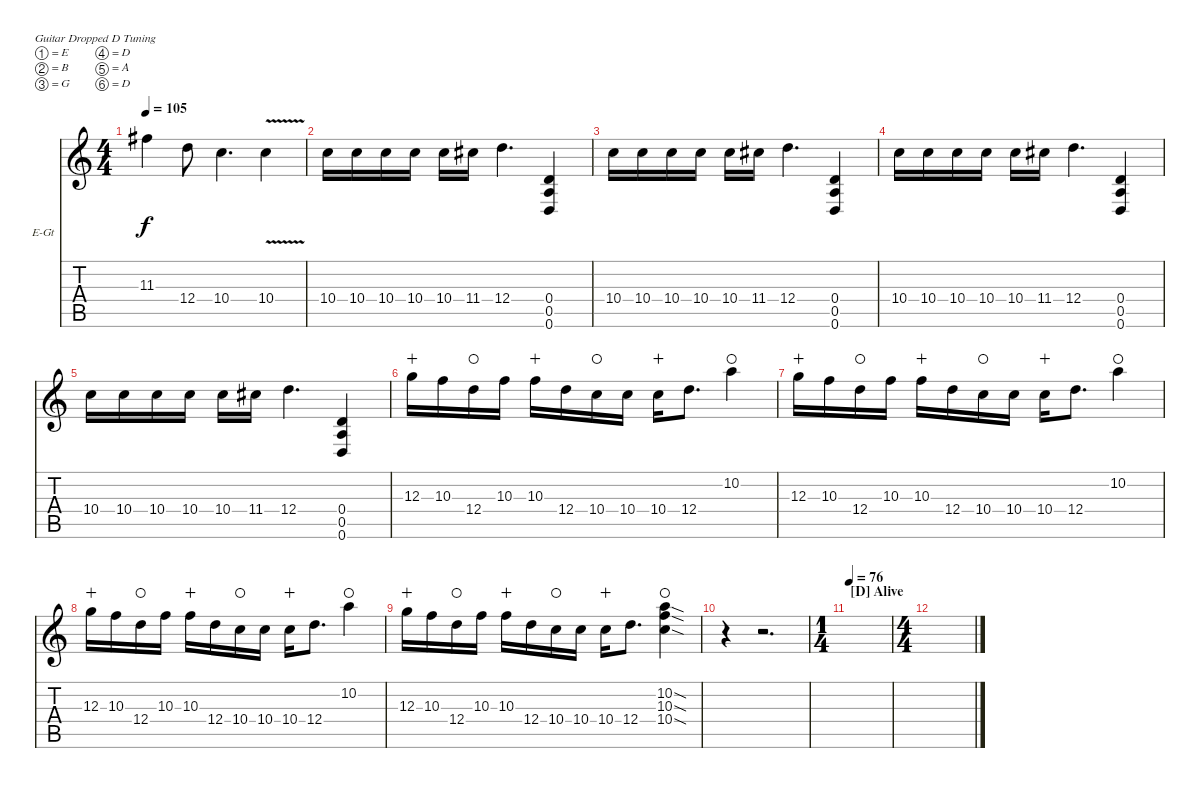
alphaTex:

\defaultSystemsLayout 4
\bracketExtendMode nobrackets
\firstSystemTrackNameOrientation horizontal
\otherSystemsTrackNameOrientation horizontal
\track ("Mike McCready (Drop D)" "E-Gt") {instrument overdrivenguitar}
\staff {score tabs}
\tuning (E4 B3 G3 D3 A2 D2)
\ts (4 4)
\tempo 105
\clef g2
\scale
0.25
\ks c
11.3.4{dy f} 12.4.8 10.4.4{d} 10.4{v}.4 |
\scale
0.25 10.4.16 10.4.16 10.4.16 10.4.16 10.4.16 11.4.16 12.4.4{d} (0.4 0.5 0.6).4 |
\scale
0.25 10.4.16 10.4.16 10.4.16 10.4.16 10.4.16 11.4.16 12.4.4{d} (0.4 0.5 0.6).4 |
\scale
0.25 10.4.16 10.4.16 10.4.16 10.4.16 10.4.16 11.4.16 12.4.4{d} (0.4 0.5 0.6).4 |
\scale
0.25 10.4.16 10.4.16 10.4.16 10.4.16 10.4.16 11.4.16 12.4.4{d} (0.4 0.5 0.6).4 |
\scale
0.25 12.3.16{wahc} 10.3.16 12.4.16{waho} 10.3.16 10.3.16{wahc} 12.4.16 10.4.16{waho} 10.4.16 10.4.16{wahc} 12.4.8{d} 10.2.4{waho} |
\scale
0.25 12.3.16{wahc} 10.3.16 12.4.16{waho} 10.3.16 10.3.16{wahc} 12.4.16 10.4.16{waho} 10.4.16 10.4.16{wahc} 12.4.8{d} 10.2.4{waho} |
\scale
0.25 12.3.16{wahc} 10.3.16 12.4.16{waho} 10.3.16 10.3.16{wahc} 12.4.16 10.4.16{waho} 10.4.16 10.4.16{wahc} 12.4.8{d} 10.2.4{waho} |
12.3.16{wahc} 10.3.16 12.4.16{waho} 10.3.16 10.3.16{wahc} 12.4.16 10.4.16{waho} 10.4.16 10.4.16{wahc} 12.4.8{d} (10.2{sod} 10.3{sod} 10.4{sod}).4{waho} |
r.4 r.2{d} |
\ts (1 4)
\section ("D" "Alive")
\tempo 76
|
\ts (4 4)
